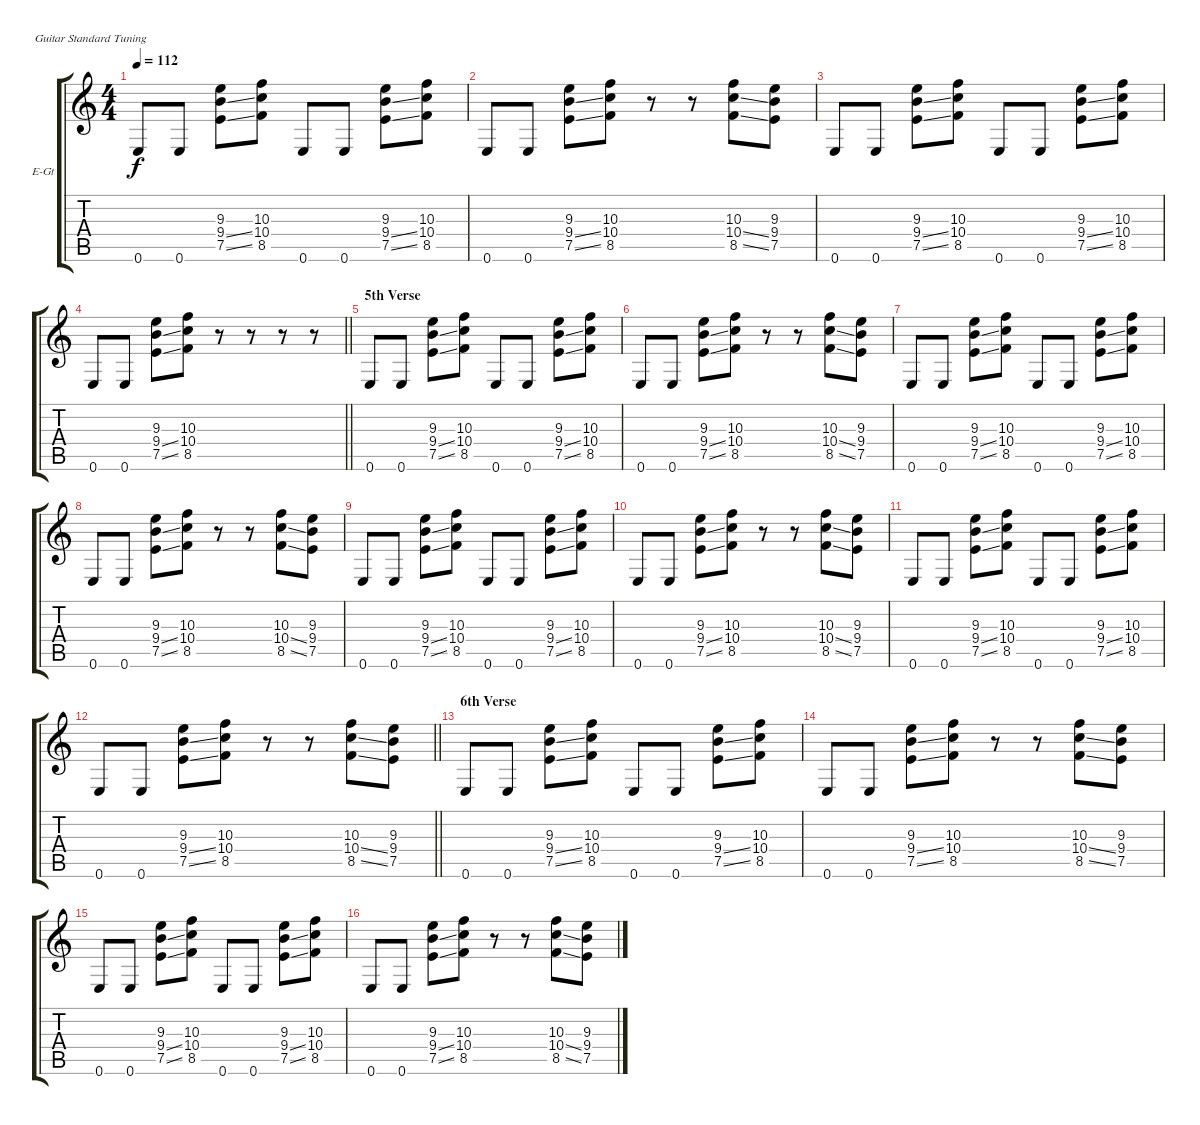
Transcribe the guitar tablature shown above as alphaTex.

\bracketExtendMode groupsimilarinstruments
\firstSystemTrackNameOrientation horizontal
\otherSystemsTrackNameOrientation horizontal
\track ("Guitar I" "E-Gt") {instrument distortionguitar}
\staff {score tabs}
\tuning (E4 B3 G3 D3 A2 E2)
\ts (4 4)
\tempo 112
\clef g2
\ks c
0.6.8{dy f} 0.6.8 (9.3 9.4{ss} 7.5{ss}).8 (10.3 10.4 8.5).8 0.6.8 0.6.8 (9.3 9.4{ss} 7.5{ss}).8 (10.3 10.4 8.5).8 |
0.6.8 0.6.8 (9.3 9.4{ss} 7.5{ss}).8 (10.3 10.4 8.5).8 r.8 r.8 (10.3 10.4{ss} 8.5{ss}).8 (9.3 9.4 7.5).8 |
0.6.8 0.6.8 (9.3 9.4{ss} 7.5{ss}).8 (10.3 10.4 8.5).8 0.6.8 0.6.8 (9.3 9.4{ss} 7.5{ss}).8 (10.3 10.4 8.5).8 |
\barLineRight lightlight
0.6.8 0.6.8 (9.3 9.4{ss} 7.5{ss}).8 (10.3 10.4 8.5).8 r.8 r.8 r.8 r.8 |
\section ("" "5th Verse")
0.6.8 0.6.8 (9.3 9.4{ss} 7.5{ss}).8 (10.3 10.4 8.5).8 0.6.8 0.6.8 (9.3 9.4{ss} 7.5{ss}).8 (10.3 10.4 8.5).8 |
0.6.8 0.6.8 (9.3 9.4{ss} 7.5{ss}).8 (10.3 10.4 8.5).8 r.8 r.8 (10.3 10.4{ss} 8.5{ss}).8 (9.3 9.4 7.5).8 |
0.6.8 0.6.8 (9.3 9.4{ss} 7.5{ss}).8 (10.3 10.4 8.5).8 0.6.8 0.6.8 (9.3 9.4{ss} 7.5{ss}).8 (10.3 10.4 8.5).8 |
0.6.8 0.6.8 (9.3 9.4{ss} 7.5{ss}).8 (10.3 10.4 8.5).8 r.8 r.8 (10.3 10.4{ss} 8.5{ss}).8 (9.3 9.4 7.5).8 |
0.6.8 0.6.8 (9.3 9.4{ss} 7.5{ss}).8 (10.3 10.4 8.5).8 0.6.8 0.6.8 (9.3 9.4{ss} 7.5{ss}).8 (10.3 10.4 8.5).8 |
0.6.8 0.6.8 (9.3 9.4{ss} 7.5{ss}).8 (10.3 10.4 8.5).8 r.8 r.8 (10.3 10.4{ss} 8.5{ss}).8 (9.3 9.4 7.5).8 |
0.6.8 0.6.8 (9.3 9.4{ss} 7.5{ss}).8 (10.3 10.4 8.5).8 0.6.8 0.6.8 (9.3 9.4{ss} 7.5{ss}).8 (10.3 10.4 8.5).8 |
\barLineRight lightlight
0.6.8 0.6.8 (9.3 9.4{ss} 7.5{ss}).8 (10.3 10.4 8.5).8 r.8 r.8 (10.3 10.4{ss} 8.5{ss}).8 (9.3 9.4 7.5).8 |
\section ("" "6th Verse")
0.6.8 0.6.8 (9.3 9.4{ss} 7.5{ss}).8 (10.3 10.4 8.5).8 0.6.8 0.6.8 (9.3 9.4{ss} 7.5{ss}).8 (10.3 10.4 8.5).8 |
0.6.8 0.6.8 (9.3 9.4{ss} 7.5{ss}).8 (10.3 10.4 8.5).8 r.8 r.8 (10.3 10.4{ss} 8.5{ss}).8 (9.3 9.4 7.5).8 |
0.6.8 0.6.8 (9.3 9.4{ss} 7.5{ss}).8 (10.3 10.4 8.5).8 0.6.8 0.6.8 (9.3 9.4{ss} 7.5{ss}).8 (10.3 10.4 8.5).8 |
0.6.8 0.6.8 (9.3 9.4{ss} 7.5{ss}).8 (10.3 10.4 8.5).8 r.8 r.8 (10.3 10.4{ss} 8.5{ss}).8 (9.3 9.4 7.5).8
